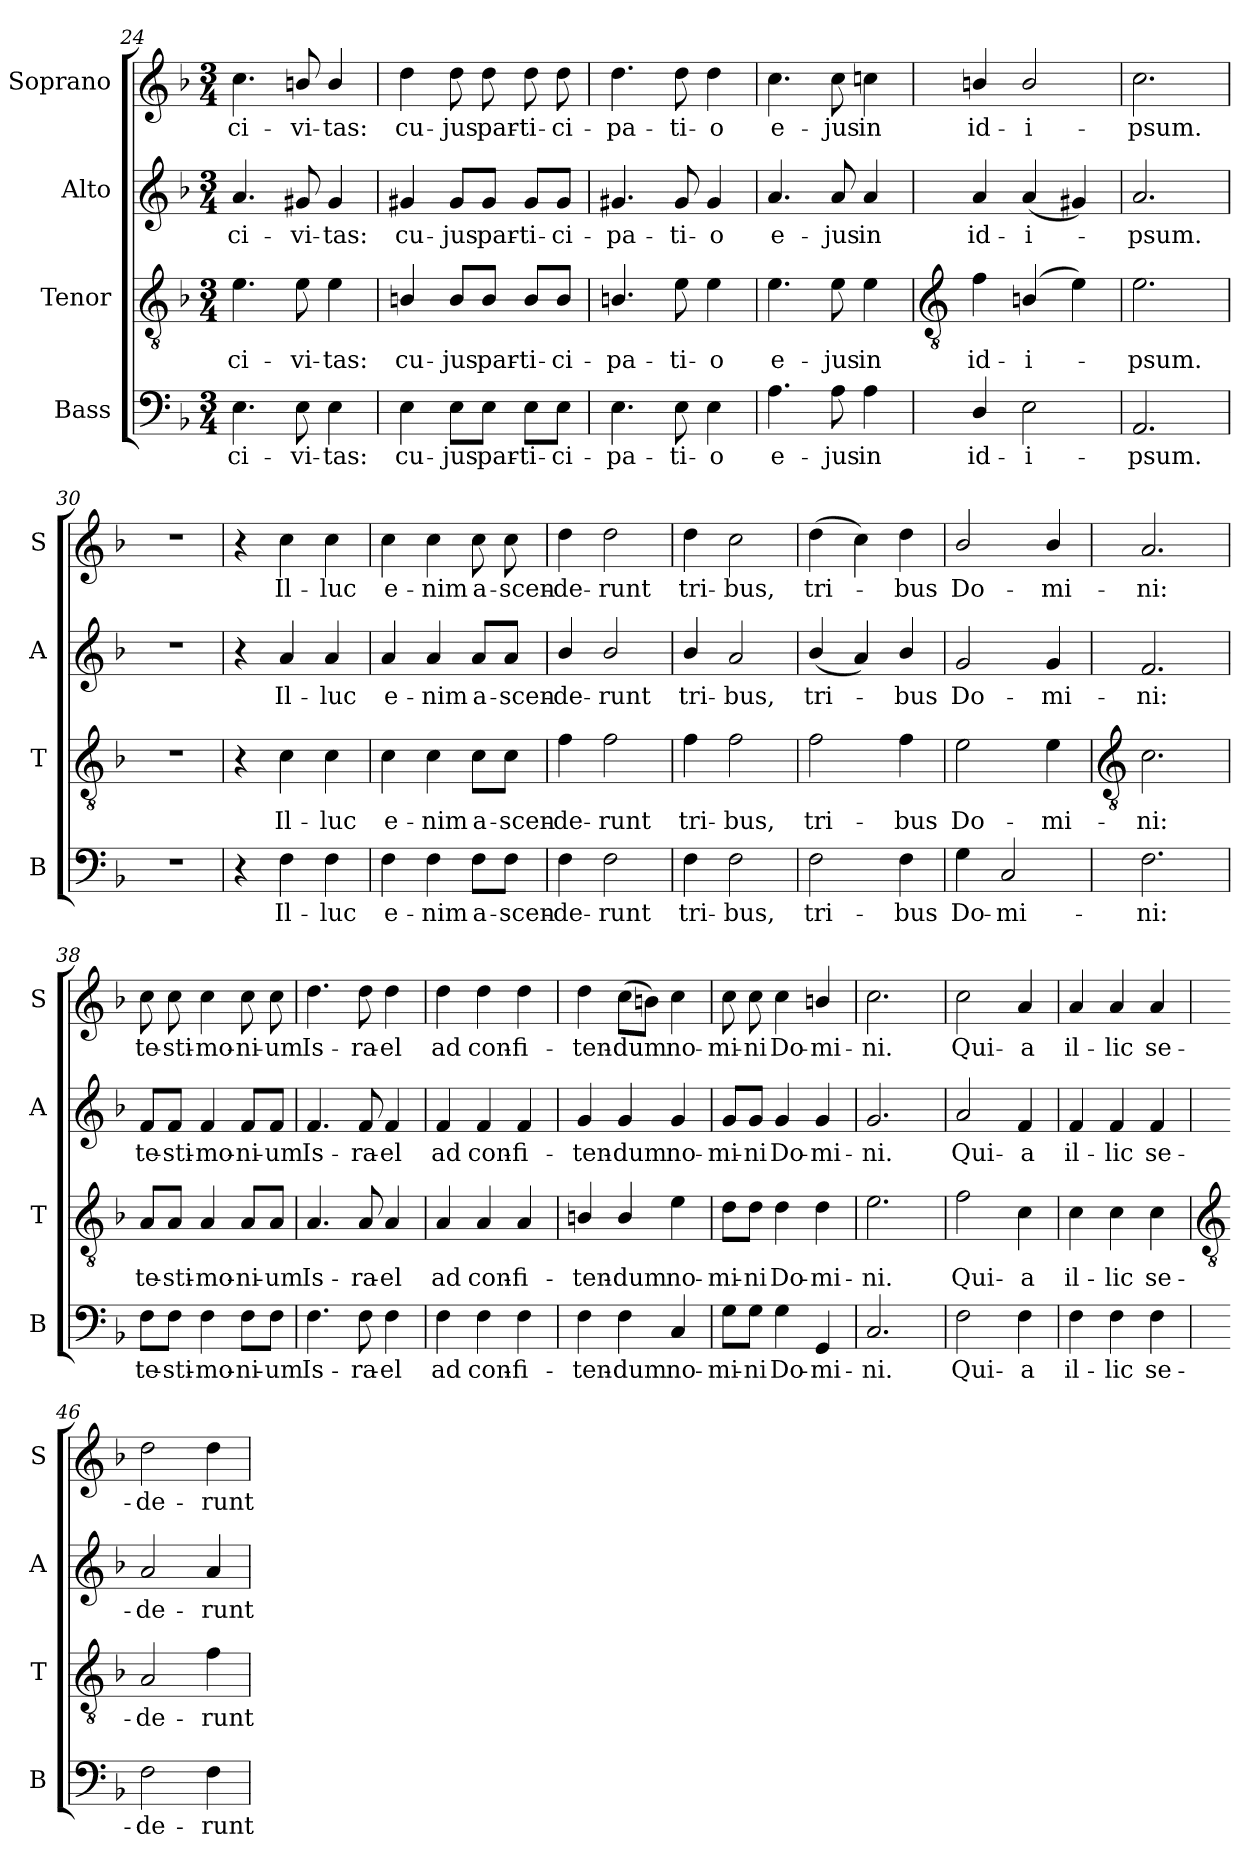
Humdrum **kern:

**kern	**text	**kern	**text	**kern	**text	**kern	**text
*part4	*part4	*part3	*part3	*part2	*part2	*part1	*part1
*staff4	*staff4	*staff3	*staff3	*staff2	*staff2	*staff1	*staff1
*I"Bass	*	*I"Tenor	*	*I"Alto	*	*I"Soprano	*
*I'B	*	*I'T	*	*I'A	*	*I'S	*
*clefF4	*	*clefGv2	*	*clefG2	*	*clefG2	*
*k[b-]	*	*k[b-]	*	*k[b-]	*	*k[b-]	*
*F:	*	*F:	*	*F:	*	*F:	*
*M3/4	*	*M3/4	*	*M3/4	*	*M3/4	*
=24	=24	=24	=24	=24	=24	=24	=24
!	!LO:LY:b	!	!LO:LY:b	!	!LO:LY:b	!	!LO:LY:b
4.E\	ci-	4.e\	ci-	4.a/	ci-	4.cc\	ci-
!	!LO:LY:b	!	!LO:LY:b	!	!LO:LY:b	!	!LO:LY:b
8E\	-vi-	8e\	-vi-	8g#X/	-vi-	8bn/	-vi-
!	!LO:LY:b	!	!LO:LY:b	!	!LO:LY:b	!	!LO:LY:b
4E\	-tas:	4e\	-tas:	4g#/	-tas:	4b/	-tas:
=25	=25	=25	=25	=25	=25	=25	=25
!	!LO:LY:b	!	!LO:LY:b	!	!LO:LY:b	!	!LO:LY:b
4E\	cu-	4Bn/	cu-	4g#X/	cu-	4dd\	cu-
!	!LO:LY:b	!	!LO:LY:b	!	!LO:LY:b	!	!LO:LY:b
8E\L	-jus	8B/L	-jus	8g#/L	-jus	8dd\	-jus
!	!LO:LY:b	!	!LO:LY:b	!	!LO:LY:b	!	!LO:LY:b
8E\J	par-	8B/J	par-	8g#/J	par-	8dd\	par-
!	!LO:LY:b	!	!LO:LY:b	!	!LO:LY:b	!	!LO:LY:b
8E\L	-ti-	8B/L	-ti-	8g#/L	-ti-	8dd\	-ti-
!	!LO:LY:b	!	!LO:LY:b	!	!LO:LY:b	!	!LO:LY:b
8E\J	-ci-	8B/J	-ci-	8g#/J	-ci-	8dd\	-ci-
=26	=26	=26	=26	=26	=26	=26	=26
!	!LO:LY:b	!	!LO:LY:b	!	!LO:LY:b	!	!LO:LY:b
4.E\	-pa-	4.Bn/	-pa-	4.g#X/	-pa-	4.dd\	-pa-
!	!LO:LY:b	!	!LO:LY:b	!	!LO:LY:b	!	!LO:LY:b
8E\	-ti-	8e\	-ti-	8g#/	-ti-	8dd\	-ti-
!	!LO:LY:b	!	!LO:LY:b	!	!LO:LY:b	!	!LO:LY:b
4E\	-o	4e\	-o	4g#/	-o	4dd\	-o
=27	=27	=27	=27	=27	=27	=27	=27
!	!LO:LY:b	!	!LO:LY:b	!	!LO:LY:b	!	!LO:LY:b
4.A\	e-	4.e\	e-	4.a/	e-	4.cc\	e-
!	!LO:LY:b	!	!LO:LY:b	!	!LO:LY:b	!	!LO:LY:b
8A\	-jus	8e\	-jus	8a/	-jus	8cc\	-jus
!	!LO:LY:b	!	!LO:LY:b	!	!LO:LY:b	!	!LO:LY:b
4A\	in	4e\	in	4a/	in	4ccn\	in
!!LO:LB:g=z
=28	=28	=28	=28	=28	=28	=28	=28
*	*	*clefGv2	*	*	*	*	*
!	!LO:LY:b	!	!LO:LY:b	!	!LO:LY:b	!	!LO:LY:b
4D/	id-	4f\	id-	4a/	id-	4bn/	id-
!	!LO:LY:b	!	!LO:LY:b	!	!LO:LY:b	!	!LO:LY:b
2E\	-i-	(4Bn/	-i-	(<4a/	-i-	2b/	-i-
.	.	4e\)	.	4g#X/)	.	.	.
=29	=29	=29	=29	=29	=29	=29	=29
!	!LO:LY:b	!	!LO:LY:b	!	!LO:LY:b	!	!LO:LY:b
2.AA/	-psum.	2.e\	psum.	2.a/	psum.	2.cc\	-psum.
=30	=30	=30	=30	=30	=30	=30	=30
!LO:N:vis=1	!	!LO:N:vis=1	!	!LO:N:vis=1	!	!LO:N:vis=1	!
2.r	.	2.r	.	2.r	.	2.r	.
=31	=31	=31	=31	=31	=31	=31	=31
4r	.	4r	.	4r	.	4r	.
!	!LO:LY:b	!	!LO:LY:b	!	!LO:LY:b	!	!LO:LY:b
4F\	Il-	4c\	Il-	4a/	Il-	4cc\	Il-
!	!LO:LY:b	!	!LO:LY:b	!	!LO:LY:b	!	!LO:LY:b
4F\	-luc	4c\	-luc	4a/	-luc	4cc\	-luc
=32	=32	=32	=32	=32	=32	=32	=32
!	!LO:LY:b	!	!LO:LY:b	!	!LO:LY:b	!	!LO:LY:b
4F\	e-	4c\	e-	4a/	e-	4cc\	e-
!	!LO:LY:b	!	!LO:LY:b	!	!LO:LY:b	!	!LO:LY:b
4F\	-nim	4c\	-nim	4a/	-nim	4cc\	-nim
!	!LO:LY:b	!	!LO:LY:b	!	!LO:LY:b	!	!LO:LY:b
8F\L	a-	8c\L	a-	8a/L	a-	8cc\	a-
!	!LO:LY:b	!	!LO:LY:b	!	!LO:LY:b	!	!LO:LY:b
8F\J	-scen-	8c\J	-scen-	8a/J	-scen-	8cc\	-scen-
=33	=33	=33	=33	=33	=33	=33	=33
!	!LO:LY:b	!	!LO:LY:b	!	!LO:LY:b	!	!LO:LY:b
4F\	-de-	4f\	-de-	4b-/	-de-	4dd\	-de-
!	!LO:LY:b	!	!LO:LY:b	!	!LO:LY:b	!	!LO:LY:b
2F\	-runt	2f\	-runt	2b-/	-runt	2dd\	-runt
=34	=34	=34	=34	=34	=34	=34	=34
!	!LO:LY:b	!	!LO:LY:b	!	!LO:LY:b	!	!LO:LY:b
4F\	tri-	4f\	tri-	4b-/	tri-	4dd\	tri-
!	!LO:LY:b	!	!LO:LY:b	!	!LO:LY:b	!	!LO:LY:b
2F\	-bus,	2f\	-bus,	2a/	-bus,	2cc\	-bus,
=35	=35	=35	=35	=35	=35	=35	=35
!	!LO:LY:b	!	!LO:LY:b	!	!LO:LY:b	!	!LO:LY:b
2F\	tri-	2f\	tri-	(<4b-/	tri-	(>4dd\	tri-
.	.	.	.	4a/)	.	4cc\)	.
!	!LO:LY:b	!	!LO:LY:b	!	!LO:LY:b	!	!LO:LY:b
4F\	-bus	4f\	-bus	4b-/	bus	4dd\	bus
=36	=36	=36	=36	=36	=36	=36	=36
!	!LO:LY:b	!	!LO:LY:b	!	!LO:LY:b	!	!LO:LY:b
4G\	Do-	2e\	Do-	2g/	Do-	2b-/	Do-
!	!LO:LY:b	!	!	!	!	!	!
2C/	-mi-	.	.	.	.	.	.
!	!	!	!LO:LY:b	!	!LO:LY:b	!	!LO:LY:b
.	.	4e\	-mi-	4g/	-mi-	4b-/	-mi-
!!LO:LB:g=z
=37	=37	=37	=37	=37	=37	=37	=37
*	*	*clefGv2	*	*	*	*	*
!	!LO:LY:b	!	!LO:LY:b	!	!LO:LY:b	!	!LO:LY:b
2.F\	-ni:	2.c\	-ni:	2.f/	-ni:	2.a/	-ni:
=38	=38	=38	=38	=38	=38	=38	=38
!	!LO:LY:b	!	!LO:LY:b	!	!LO:LY:b	!	!LO:LY:b
8F\L	te-	8A/L	te-	8f/L	te-	8cc\	te-
!	!LO:LY:b	!	!LO:LY:b	!	!LO:LY:b	!	!LO:LY:b
8F\J	-sti-	8A/J	-sti-	8f/J	-sti-	8cc\	-sti-
!	!LO:LY:b	!	!LO:LY:b	!	!LO:LY:b	!	!LO:LY:b
4F\	-mo-	4A/	-mo-	4f/	-mo-	4cc\	-mo-
!	!LO:LY:b	!	!LO:LY:b	!	!LO:LY:b	!	!LO:LY:b
8F\L	-ni-	8A/L	-ni-	8f/L	-ni-	8cc\	-ni-
!	!LO:LY:b	!	!LO:LY:b	!	!LO:LY:b	!	!LO:LY:b
8F\J	-um	8A/J	-um	8f/J	-um	8cc\	-um
=39	=39	=39	=39	=39	=39	=39	=39
!	!LO:LY:b	!	!LO:LY:b	!	!LO:LY:b	!	!LO:LY:b
4.F\	Is-	4.A/	Is-	4.f/	Is-	4.dd\	Is-
!	!LO:LY:b	!	!LO:LY:b	!	!LO:LY:b	!	!LO:LY:b
8F\	-ra-	8A/	-ra-	8f/	-ra-	8dd\	-ra-
!	!LO:LY:b	!	!LO:LY:b	!	!LO:LY:b	!	!LO:LY:b
4F\	-el	4A/	-el	4f/	-el	4dd\	-el
=40	=40	=40	=40	=40	=40	=40	=40
!	!LO:LY:b	!	!LO:LY:b	!	!LO:LY:b	!	!LO:LY:b
4F\	ad	4A/	ad	4f/	ad	4dd\	ad
!	!LO:LY:b	!	!LO:LY:b	!	!LO:LY:b	!	!LO:LY:b
4F\	con-	4A/	con-	4f/	con-	4dd\	con-
!	!LO:LY:b	!	!LO:LY:b	!	!LO:LY:b	!	!LO:LY:b
4F\	-fi-	4A/	-fi-	4f/	-fi-	4dd\	-fi-
=41	=41	=41	=41	=41	=41	=41	=41
!	!LO:LY:b	!	!LO:LY:b	!	!LO:LY:b	!	!LO:LY:b
4F\	-ten-	4Bn/	-ten-	4g/	-ten-	4dd\	-ten-
!	!LO:LY:b	!	!LO:LY:b	!	!LO:LY:b	!	!LO:LY:b
4F\	-dum	4B/	-dum	4g/	-dum	(>8cc\L	-dum
.	.	.	.	.	.	8bn\J)	.
!	!LO:LY:b	!	!LO:LY:b	!	!LO:LY:b	!	!LO:LY:b
4C/	no-	4e\	no-	4g/	no-	4cc\	no-
=42	=42	=42	=42	=42	=42	=42	=42
!	!LO:LY:b	!	!LO:LY:b	!	!LO:LY:b	!	!LO:LY:b
8G\L	-mi-	8d\L	-mi-	8g/L	-mi-	8cc\	-mi-
!	!LO:LY:b	!	!LO:LY:b	!	!LO:LY:b	!	!LO:LY:b
8G\J	-ni	8d\J	-ni	8g/J	-ni	8cc\	-ni
!	!LO:LY:b	!	!LO:LY:b	!	!LO:LY:b	!	!LO:LY:b
4G\	Do-	4d\	Do-	4g/	Do-	4cc\	Do-
!	!LO:LY:b	!	!LO:LY:b	!	!LO:LY:b	!	!LO:LY:b
4GG/	-mi-	4d\	-mi-	4g/	-mi-	4bn/	-mi-
=43	=43	=43	=43	=43	=43	=43	=43
!	!LO:LY:b	!	!LO:LY:b	!	!LO:LY:b	!	!LO:LY:b
2.C/	-ni.	2.e\	-ni.	2.g/	-ni.	2.cc\	-ni.
=44	=44	=44	=44	=44	=44	=44	=44
!	!LO:LY:b	!	!LO:LY:b	!	!LO:LY:b	!	!LO:LY:b
2F\	Qui-	2f\	Qui-	2a/	Qui-	2cc\	Qui-
!	!LO:LY:b	!	!LO:LY:b	!	!LO:LY:b	!	!LO:LY:b
4F\	-a	4c\	-a	4f/	-a	4a/	-a
=45	=45	=45	=45	=45	=45	=45	=45
!	!LO:LY:b	!	!LO:LY:b	!	!LO:LY:b	!	!LO:LY:b
4F\	il-	4c\	il-	4f/	il-	4a/	il-
!	!LO:LY:b	!	!LO:LY:b	!	!LO:LY:b	!	!LO:LY:b
4F\	-lic	4c\	-lic	4f/	-lic	4a/	-lic
!	!LO:LY:b	!	!LO:LY:b	!	!LO:LY:b	!	!LO:LY:b
4F\	se-	4c\	se-	4f/	se-	4a/	se-
!!LO:LB:g=z
=46	=46	=46	=46	=46	=46	=46	=46
*	*	*clefGv2	*	*	*	*	*
!	!LO:LY:b	!	!LO:LY:b	!	!LO:LY:b	!	!LO:LY:b
2F\	-de-	2A/	-de-	2a/	-de-	2dd\	-de-
!	!LO:LY:b	!	!LO:LY:b	!	!LO:LY:b	!	!LO:LY:b
4F\	-runt	4f\	-runt	4a/	-runt	4dd\	-runt
=	=	=	=	=	=	=	=
*-	*-	*-	*-	*-	*-	*-	*-
